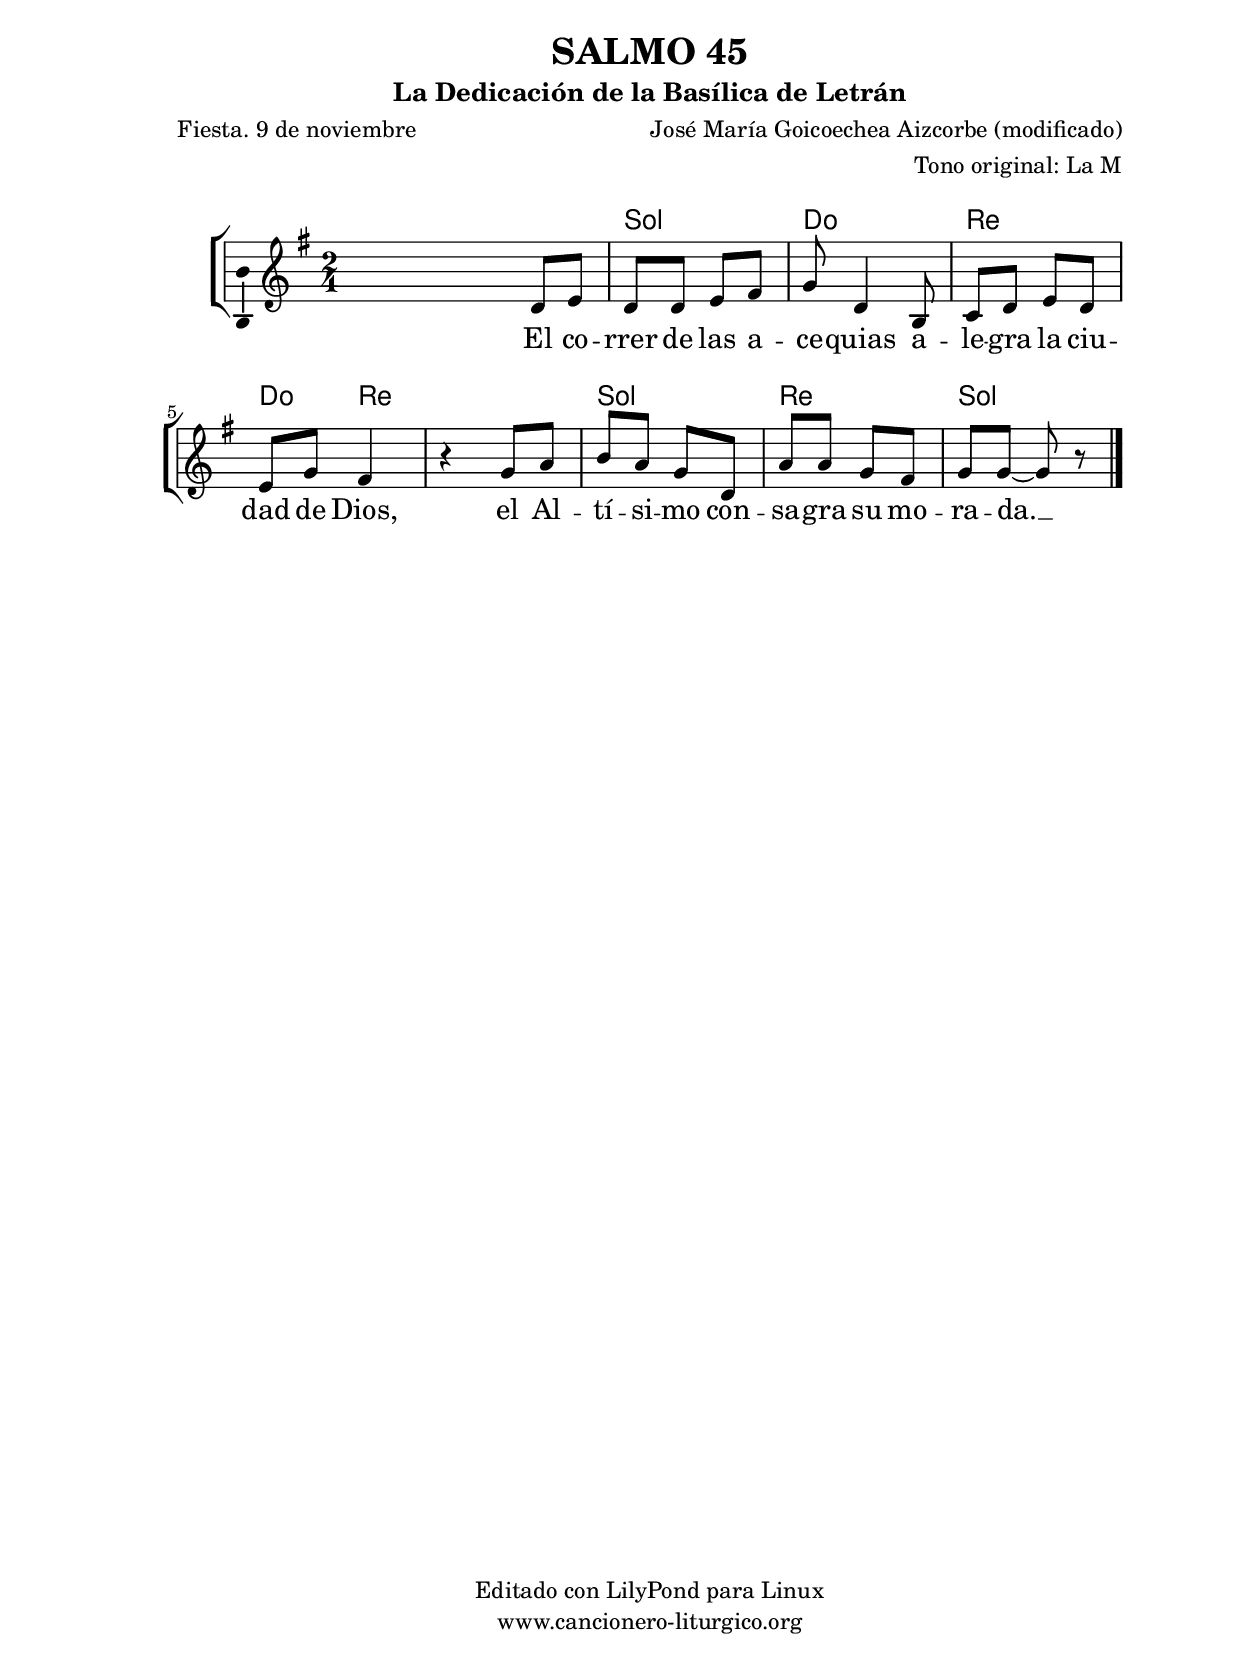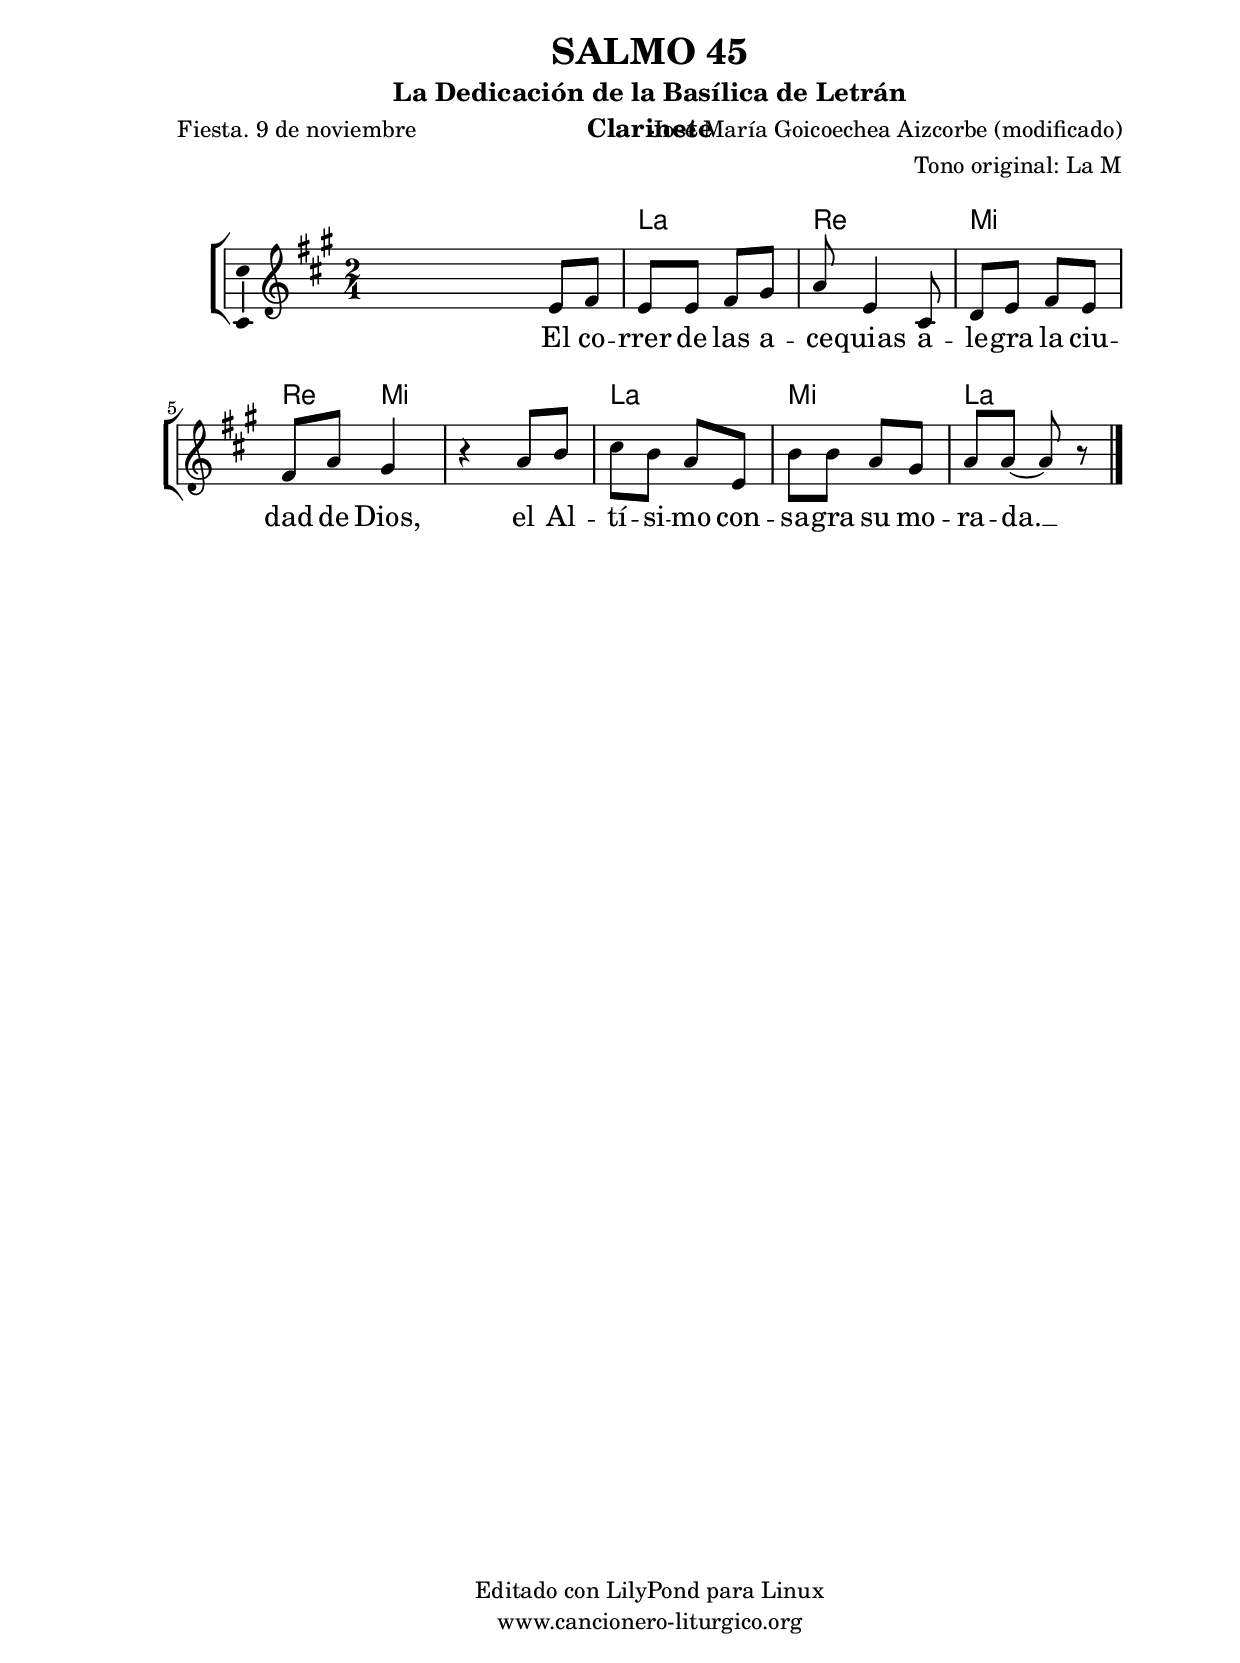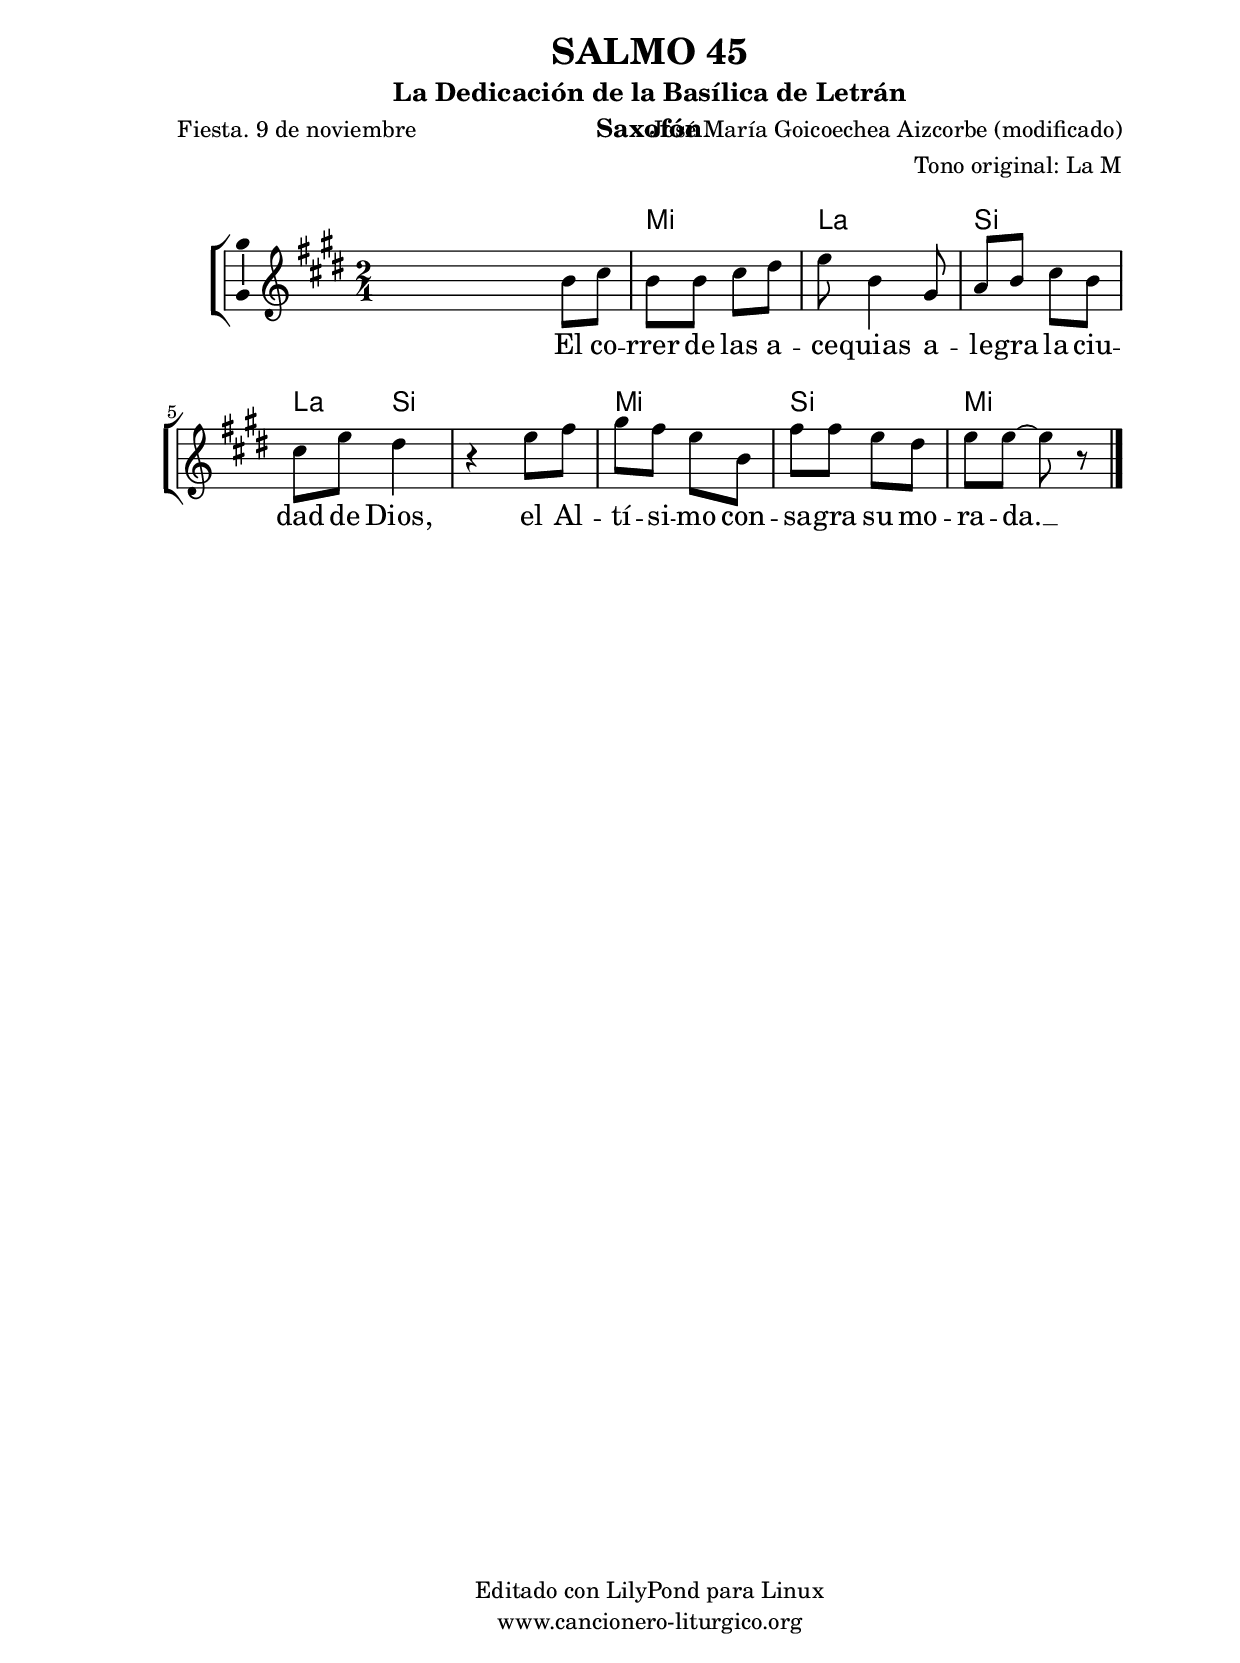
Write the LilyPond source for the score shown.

%
%para convertir .midi en .wav:
%timidity filename.midi -Ow -o finename.wav
%
%
%Para convertir de .wav a .mp3:
%lame -h -m j filename.wav
%
%
%para escuchar el midi:
%timidity nombrefichero.midi
%


%versión de lilypond para la que se ha escrito esta partitura:
\version "2.16.0"

	%Tamaño papel
	#(set-default-paper-size "a4")
	%Tamaño partitura
	#(set-global-staff-size 20)
	%No responde al pulsar sobre una nota
	#(ly:set-option 'point-and-click #f)

%parámetros del encabezamiento:
\header {
	title = "SALMO 45"
	subtitle = "La Dedicación de la Basílica de Letrán"
	composer = "José María Goicoechea Aizcorbe (modificado)"
	poet = "Fiesta. 9 de noviembre"
	meter = ""
	arranger = "Tono original: La M"
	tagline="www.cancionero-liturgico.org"
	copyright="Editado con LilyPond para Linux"
	}

%parámetros asociados al papel:
\paper  {
	oddHeaderMarkup = \markup {\fill-line { \on-the-fly #not-first-page \fromproperty #'header:title \on-the-fly #not-first-page \fromproperty #'header:composer }}
	evenHeaderMarkup = \markup {\fill-line { \fromproperty #'header:composer \fromproperty #'header:title }}
	#(set-paper-size "a4")
	print-page-number = ##f
	first-page-number = 1
	print-first-page-number = ##f
%	head-separation = 3.0 \cm
	top-margin = 2.0 \cm
	bottom-margin = 0.5\cm
%%%	bottom-margin = -1.0\cm
	left-margin = 3.0 \cm
	line-width = 16.0 \cm 
	indent = 8\mm
	interscoreline = 2.\mm
	between-system-space = 15\mm
%	para que las partituras no llenen la hoja:
	ragged-bottom = ##t
%	idem para la última hoja:
	ragged-last-bottom = ##f
%	para que las partituras llenen el ancho del papel:
	ragged-last = ##f
	after-title-space = 2.5 \cm
%page-count=1
%system-count=8

	%Flexible Vertical Spacing
%	markup-markup-spacing =
%	#'((basic-distance . 15) (minimum-distance . 15) (padding . 3))
	markup-system-spacing =
	#'((basic-distance . 15) (minimum-distance . 15) (padding . 3))
	system-system-spacing =
	#'((basic-distance . 15) (minimum-distance . 15) (padding . 3))
	score-system-spacing =
	#'((basic-distance . 15) (minimum-distance . 15) (padding . 5))
%	top-system-spacing = % header
%	#'((basic-distance . 8) (minimum-distance . 0) (padding . 3))
%	top-markup-spacing =
%	#'((basic-distance . 20) (minimum-distance . 20) (padding . 3))
	last-bottom-spacing = % footer
	#'((basic-distance . 5) (minimum-distance . 5) (padding . 3))
%	score-markup-spacing =
%	#'((basic-distance . 16) (minimum-distance . 13) (padding . 3))

	}


%parámetros que afectan a toda la partitura:
global =  {
	%clave de sol (G):
	\clef G
	%armadura:
	\transpose a g
	\key a \major
	\tempo 4=75
	\set Score.tempoHideNote = ##t
	}


acordes = {
	\italianChords
	\chordmode {
	\transpose a g
{

s2
a2 d e d4 e
s2
a2 e a

	}
	}
}

melodia = 
	\transpose a g
{
	\relative c'{

\time 2/4
s4 e8 fis
e8 e fis gis
a8 e4 cis8
d8 e fis e
fis8 a gis4

%Añado
%para eliminar este contracompás incómodo
r4

a8 b cis b
a8 e b' b
a8 gis a a~
a8 r8 %%%%s4

	\bar "|."
	}
	}


texto = \lyricmode {
El co -- rrer de las a -- ce -- quias a -- le -- gra la ciu -- dad de Dios,
el Al -- tí -- si -- mo con -- sa -- gra su mo -- ra -- da. __
	}


acordesStaff = \context ChordNames = acordesStaff <<
	\set chordChanges = ##t
	\acordes
	>>


vozStaff = \context Voice = vozStaff
\with {\consists "Ambitus_engraver"}
<<
%	\set Staff.instrumentName = ""
%	\set Staff.shortInstrumentName = ""
%	\set Staff.midiInstrument = #"clarinet"
%	\set Staff.midiInstrument = #"cello"
%	\set Staff.midiInstrument = #"flute"
	\set Staff.midiInstrument = #"electric guitar (jazz)"
%	\set Staff.midiInstrument = #"english horn"
%	\set Staff.midiInstrument = #"violin"
%	\set Staff.midiInstrument = #"glockenspiel"
	\set Staff.midiMinimumVolume = #0.7
	\set Staff.midiMaximumVolume = #0.9
	\global
	\melodia
	>>


textoStaff = \context Lyrics = textoStaff <<
	\lyricsto vozStaff \texto
	>>

\book {
	\score {
		\context ChoirStaff {
			\override StaffGroup.SystemStartBracket #'collapse-height = #1
			\override Score.SystemStartBar #'collapse-height = #1
			<<
			\acordesStaff
			\vozStaff
			\textoStaff
			>>
			}
		\layout {
	    		\context {
				\Lyrics
				\override LyricText #'font-size = #2
				}
	   		 \context {
				\Score
				%fontSize = #3
				\override StaffSymbol #'staff-space = #(magstep +3)
				%\override Beam #'thickness = #0.55
				%\override SpacingSpanner #'spacing-increment = #1.0
				%\override Slur #'height-limit = #1.5
				}
			}
		}
	\score {
		\unfoldRepeats
		\context ChoirStaff {
			<<
			\acordesStaff
			\vozStaff
			>>
			}
		\midi {
	  		\context {
	  			\Score
				tempoWholesPerMinute = #(ly:make-moment 70 4)
				}
			}
		}
	}

%Partitura para clarinete
#(define output-suffix "C")
\book {
	\header{
		instrument = "Clarinete"
		}
	\score {
		\context ChoirStaff {
			\override StaffGroup.SystemStartBracket #'collapse-height = #1
			\override Score.SystemStartBar #'collapse-height = #1
\transpose c d
			<<
			\acordesStaff
			\vozStaff
			\textoStaff
			>>
			}
		\layout {
	    		\context {
				\Lyrics
				\override LyricText #'font-size = #2
				}
	   		 \context {
				\Score
				%fontSize = #3
				\override StaffSymbol #'staff-space = #(magstep +3)
				%\override Beam #'thickness = #0.55
				%\override SpacingSpanner #'spacing-increment = #1.0
				%\override Slur #'height-limit = #1.5
				}
			}
		}
	}

%Partitura para saxofón
#(define output-suffix "S")
\book {
	\header{
		instrument = "Saxofón"
		}
	\score {
		\context ChoirStaff {
			\override StaffGroup.SystemStartBracket #'collapse-height = #1
			\override Score.SystemStartBar #'collapse-height = #1
\transpose c a
			<<
			\acordesStaff
			\vozStaff
			\textoStaff
			>>
			}
		\layout {
	    		\context {
				\Lyrics
				\override LyricText #'font-size = #2
				}
	   		 \context {
				\Score
				%fontSize = #3
				\override StaffSymbol #'staff-space = #(magstep +3)
				%\override Beam #'thickness = #0.55
				%\override SpacingSpanner #'spacing-increment = #1.0
				%\override Slur #'height-limit = #1.5
				}
			}
		}
	}

